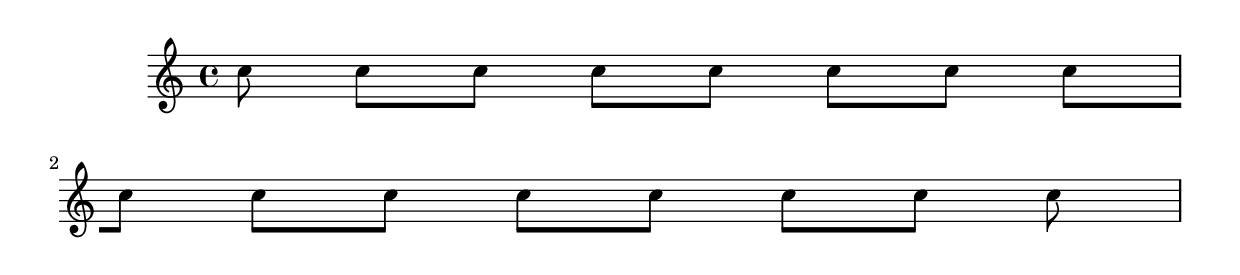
%% Do not edit this file; it is automatically
%% generated from LSR http://lsr.dsi.unimi.it
%% This file is in the public domain.
\version "2.13.20"

\header {
  lsrtags = "rhythms"

%% Translation of GIT committish: 0b55335aeca1de539bf1125b717e0c21bb6fa31b
  texidoces = "
Normalmente están prohibidos los saltos de línea si las barras
atraviesan las líneas divisorias.  Se puede cambiar este
comportamiento como se muestra aquí:

"
  doctitlees = "Barras que atraviesan saltos de línea"

%% Translation of GIT committish: 0a868be38a775ecb1ef935b079000cebbc64de40
texidocde = "
Zeilenumbrüche sind normalerweise während Balken verboten.  Das kann geändert
werden.

"
  doctitlede = "Balken über Zeilenumbrüche"


%% Translation of GIT committish: 708e0d9c660856b19929736ca18a6f9d68539c60

  texidocfr = "
Il est normalement impensable qu'un saut de ligne tombe au milieu d'une
ligature.  LilyPond permet néanmoins de l'obtenir.

"
  doctitlefr = "Ligature au moment d'un saut de ligne"

  texidoc = "
Line breaks are normally forbidden when beams cross bar lines. This
behavior can be changed as shown:

"
  doctitle = "Beams across line breaks"
} % begin verbatim

\relative c'' {
  \override Beam #'breakable = ##t
  c8 c[ c] c[ c] c[ c] c[ \break
  c8] c[ c] c[ c] c[ c] c
}


